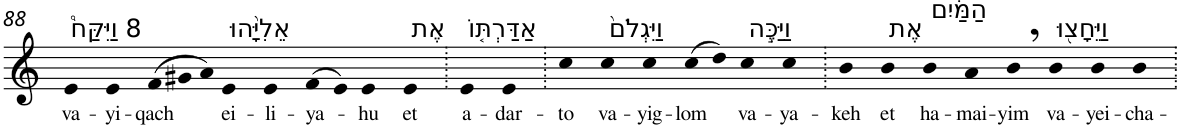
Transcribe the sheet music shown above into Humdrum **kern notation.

**kern	**text
*part1	*part1
*staff1	*staff1
*I"Piano	*
*I'Pno	*
!!LO:PB:g=z
*clefG2	*
*k[]	*
=88	=88
!LO:TX:a:t=8 וַיִּקַּח֩	!
!	!LO:LY:b
4e	va-
!	!LO:LY:b
4e	-yi-
*Xtuplet	*
!	!LO:LY:b
(>12f	-qach
12g#X	.
12a)	.
!LO:TX:a:t=אֵלִיָּ֨הוּ	!
!	!LO:LY:b
4e	ei-
!	!LO:LY:b
4e	-li-
!	!LO:LY:b
(>8f	-ya-
8e)	.
!	!LO:LY:b
4e	-hu
!LO:TX:a:t=אֶת	!
!	!LO:LY:b
4e	et
=89.	=89.
!LO:TX:a:t=אַדַּרְתּ֤וֹ	!
!	!LO:LY:b
4e	a-
!	!LO:LY:b
4e	-dar-
=90.	=90.
!	!LO:LY:b
4cc	-to
!LO:TX:a:t=וַיִּגְלֹם֙	!
!	!LO:LY:b
4cc	va-
!	!LO:LY:b
4cc	-yig-
!	!LO:LY:b
(>8cc	-lom
8dd)	.
!LO:TX:a:t=וַיַּכֶּ֣ה	!
!	!LO:LY:b
4cc	va-
!	!LO:LY:b
4cc	-ya-
=91.	=91.
!	!LO:LY:b
4b	-keh
!LO:TX:a:t=אֶת	!
!	!LO:LY:b
4b	et
!LO:TX:a:t=הַמַּ֔יִם	!
!	!LO:LY:b
4b	ha-
!	!LO:LY:b
4a	-mai-
!	!LO:LY:b
4b,	-yim
!LO:TX:a:t=וַיֵּחָצ֖וּ	!
!	!LO:LY:b
4b	va-
!	!LO:LY:b
4b	-yei-
!	!LO:LY:b
4b	-cha-
=.	=.
*-	*-
